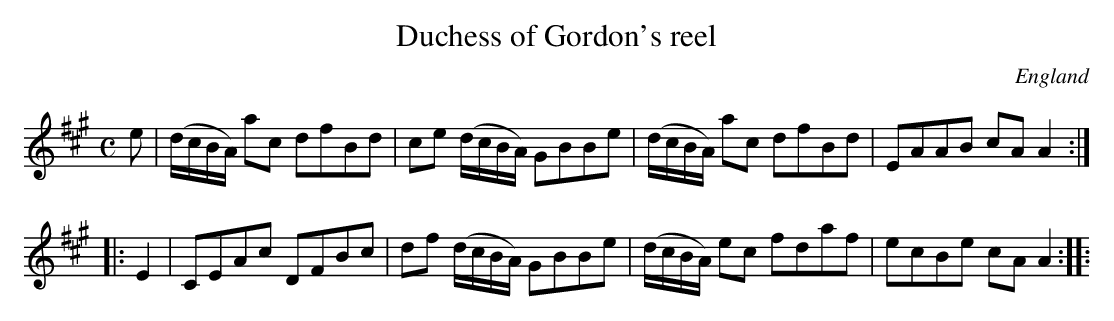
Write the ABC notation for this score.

X:1
T:Duchess of Gordon's reel
L:1/8
M:C
O:England
K:A major
e |\
(d/c/B/A/) ac dfBd | ce (d/c/B/A/) GBBe |\
(d/c/B/A/) ac dfBd | EAAB          cAA2 ::
E2|\
CEAc          DFBc | df (d/c/B/A/) GBBe | \
(d/c/B/A/) ec fdaf | ecBe          cA A2::
